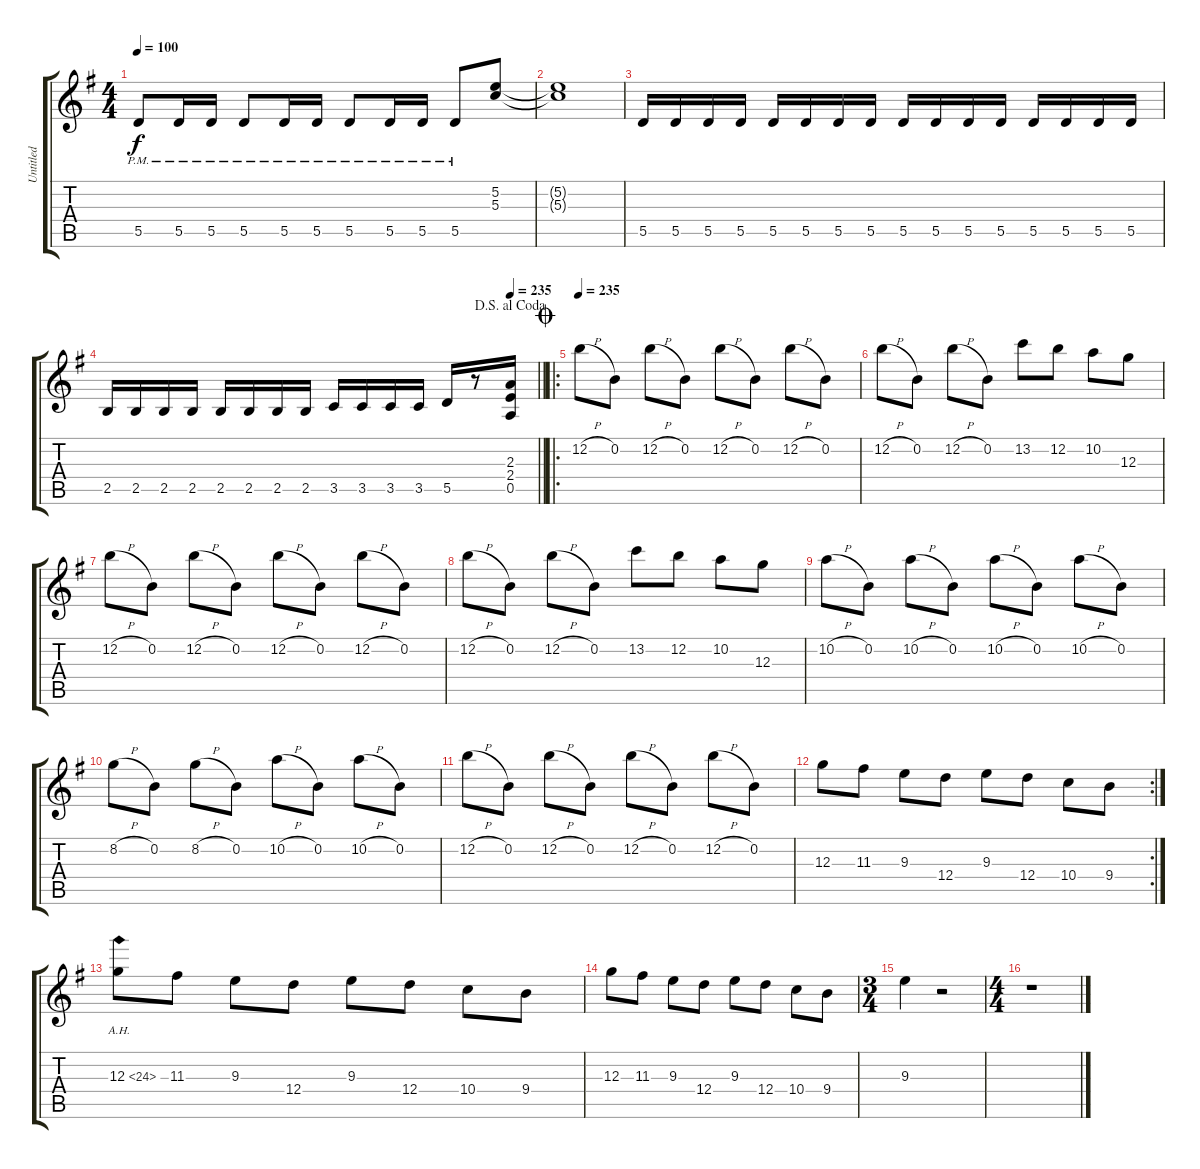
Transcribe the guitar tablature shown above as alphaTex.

\track ("Untitled" "Untitled") {instrument distortionguitar}
\staff {score tabs}
\tuning (E4 B3 G3 D3 A2 E2) {hide}
\ts (4 4)
\tempo 100
\clef g2
\ks g
5.5{pm}.8{dy f} 5.5{pm}.16 5.5{pm}.16 5.5{pm}.8 5.5{pm}.16 5.5{pm}.16 5.5{pm}.8 5.5{pm}.16 5.5{pm}.16 5.5{pm}.8 (5.2 5.3).8 |
(5.2{t} 5.3{t}).1 |
5.5.16 5.5.16 5.5.16 5.5.16 5.5.16 5.5.16 5.5.16 5.5.16 5.5.16 5.5.16 5.5.16 5.5.16 5.5.16 5.5.16 5.5.16 5.5.16 |
\jump dalsegnoalcoda
\tempo (235 0.9375)
\barLineRight lightlight
2.5.16 2.5.16 2.5.16 2.5.16 2.5.16 2.5.16 2.5.16 2.5.16 3.5.16 3.5.16 3.5.16 3.5.16 5.5.16 r.8 (2.3 2.4 0.5).16 |
\ro
\jump coda
\tempo 235
12.2{h}.8 0.2.8 12.2{h}.8 0.2.8 12.2{h}.8 0.2.8 12.2{h}.8 0.2.8 |
12.2{h}.8 0.2.8 12.2{h}.8 0.2.8 13.2.8 12.2.8 10.2.8 12.3.8 |
12.2{h}.8 0.2.8 12.2{h}.8 0.2.8 12.2{h}.8 0.2.8 12.2{h}.8 0.2.8 |
12.2{h}.8 0.2.8 12.2{h}.8 0.2.8 13.2.8 12.2.8 10.2.8 12.3.8 |
10.2{h}.8 0.2.8 10.2{h}.8 0.2.8 10.2{h}.8 0.2.8 10.2{h}.8 0.2.8 |
8.2{h}.8 0.2.8 8.2{h}.8 0.2.8 10.2{h}.8 0.2.8 10.2{h}.8 0.2.8 |
12.2{h}.8 0.2.8 12.2{h}.8 0.2.8 12.2{h}.8 0.2.8 12.2{h}.8 0.2.8 |
\rc 2
12.3.8 11.3.8 9.3.8 12.4.8 9.3.8 12.4.8 10.4.8 9.4.8 |
12.3{ah 12}.8 11.3.8 9.3.8 12.4.8 9.3.8 12.4.8 10.4.8 9.4.8 |
12.3.8 11.3.8 9.3.8 12.4.8 9.3.8 12.4.8 10.4.8 9.4.8 |
\ts (3 4)
9.3.4 r.2 |
\ts (4 4)
r.1
